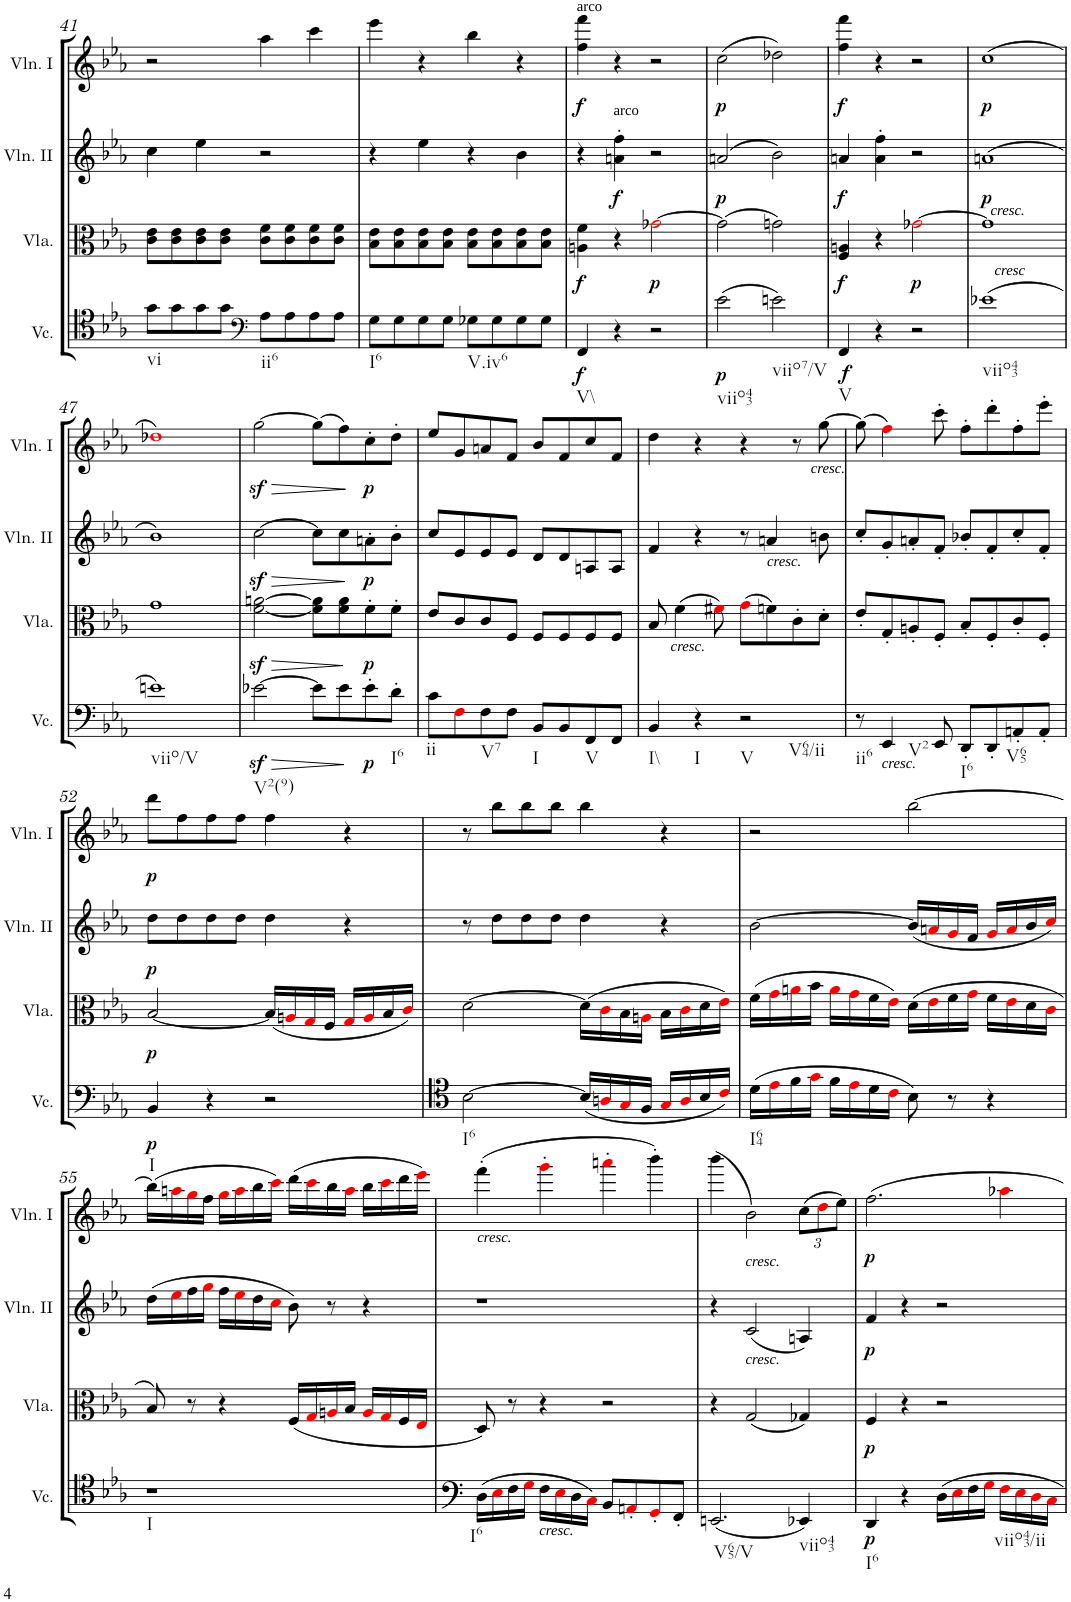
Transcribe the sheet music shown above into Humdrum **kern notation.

**kern	**dynam	**kern	**dynam	**kern	**dynam	**kern	**dynam
*part4	*part4	*part3	*part3	*part2	*part2	*part1	*part1
*staff4	*staff4	*staff3	*staff3	*staff2	*staff2	*staff1	*staff1
*I"Violoncello	*	*I"Viola	*	*I"Violin II	*	*I"Violin I	*
*I'Vc.	*	*I'Vla.	*	*I'Vln. II	*	*I'Vln. I	*
!!LO:PB:g=z
*clefC4	*	*clefC3	*	*clefG2	*	*clefG2	*
*k[b-e-a-]	*	*k[b-e-a-]	*	*k[b-e-a-]	*	*k[b-e-a-]	*
*E-:	*	*E-:	*	*E-:	*	*E-:	*
*M4/4	*	*M4/4	*	*M4/4	*	*M4/4	*
*met(c)	*	*met(c)	*	*met(c)	*	*met(c)	*
=41	=41	=41	=41	=41	=41	=41	=41
!LO:TX:b:t=vi	!	!	!	!	!	!	!
8g\L	.	8c\ 8e-\L	.	4cc\	.	2r	.
8g\	.	8c\ 8e-\	.	.	.	.	.
8g\	.	8c\ 8e-\	.	4ee-\	.	.	.
8g\J	.	8c\ 8e-\J	.	.	.	.	.
*clefF4	*	*	*	*	*	*	*
!LO:TX:b:t=ii6	!	!	!	!	!	!	!
8A-\L	.	8c\ 8f\L	.	2r	.	4aa-\	.
8A-\	.	8c\ 8f\	.	.	.	.	.
8A-\	.	8c\ 8f\	.	.	.	4ccc\	.
8A-\J	.	8c\ 8f\J	.	.	.	.	.
=42	=42	=42	=42	=42	=42	=42	=42
!LO:TX:b:t=I6	!	!	!	!	!	!	!
8G\L	.	8B-\ 8e-\L	.	4r	.	4eee-\	.
8G\	.	8B-\ 8e-\	.	.	.	.	.
8G\	.	8B-\ 8e-\	.	4ee-\	.	4r	.
8G\J	.	8B-\ 8e-\J	.	.	.	.	.
!LO:TX:b:t=V.iv6	!	!	!	!	!	!	!
8G-X\L	.	8B-\ 8e-\L	.	4r	.	4bb-\	.
8G-\	.	8B-\ 8e-\	.	.	.	.	.
8G-\	.	8B-\ 8e-\	.	4b-\	.	4r	.
8G-\J	.	8B-\ 8e-\J	.	.	.	.	.
=43	=43	=43	=43	=43	=43	=43	=43
!	!	!	!	!	!	!LO:TX:a:t=arco	!
!LO:TX:b:t=V\\	!	!	!	!	!	!	!
!	!LO:DY:b	!	!LO:DY:b	!	!	!	!LO:DY:b
4FF/	f	4An\ 4f\	f	4r	.	4ff\ 4fff\	f
!	!	!	!	!LO:TX:a:t=arco	!	!	!
!	!	!	!	!	!LO:DY:b	!	!
4r	.	4r	.	4an\' 4ff\'	f	4r	.
!	!	!	!LO:DY:b	!	!	!	!
2r	.	[2g-Xi\	p	2r	.	2r	.
=44	=44	=44	=44	=44	=44	=44	=44
!LO:TX:b:t=viio43	!	!	!	!	!	!	!
!	!LO:DY:b	!	!	!	!LO:DY:b	!	!LO:DY:b
(2e-\	p	(2g-\]	.	(2an/	p	(2cc\	p
!LO:TX:b:t=viio7/V	!	!	!	!	!	!	!
2en\)	.	2gn\)	.	2b-\)	.	2dd-X\)	.
=45	=45	=45	=45	=45	=45	=45	=45
!LO:TX:b:t=V	!	!	!	!	!	!	!
!	!LO:DY:b	!	!LO:DY:b	!	!LO:DY:b	!	!LO:DY:b
4FF/	f	4F/ 4An/	f	4an/	f	4ff\ 4fff\	f
4r	.	4r	.	4a\' 4ff\'	.	4r	.
!	!	!	!LO:DY:b	!	!	!	!
2r	.	[2g-Xi\	p	2r	.	2r	.
=46	=46	=46	=46	=46	=46	=46	=46
!	!	!LO:TX:a:i:t=cresc.	!	!	!	!	!
!LO:TX:a:i:t=cresc	!	!	!	!	!	!	!
!LO:TX:b:t=viio43	!	!	!	!	!	!	!
!	!	!	!	!	!LO:DY:b	!	!LO:DY:b
(1e-X	.	1g-]	.	(1an	p	(1cc	p
!!LO:LB:g=z
=47	=47	=47	=47	=47	=47	=47	=47
!LO:TX:b:t=viio/V	!	!	!	!	!	!	!
1en)	.	1g	.	1b-)	.	1dd-Xi)	.
=48	=48	=48	=48	=48	=48	=48	=48
!LO:TX:b:t=V2(9)	!	!	!	!	!	!	!
!	!LO:HP:b	!	!LO:HP:b	!	!LO:HP:b	!	!LO:HP:b
[2e-Xz<\	>	[2f\z< [2an\z<	>	[2ccz<\	>	[2ggz<\	>
8e-\L]	.	8f\] 8a\]L	.	8cc\L]	.	(8gg\L]	.
8e-\	.	8f\ 8a\	.	8cc\	.	8ff\)	.
!	!LO:DY:n=1:b	!	!LO:DY:n=1:b	!	!LO:DY:n=1:b	!	!LO:DY:n=1:b
8e-'\	] p	8f'\	] p	8an'\	] p	8cc'\	] p
!LO:TX:b:t=I6	!	!	!	!	!	!	!
8d'\J	.	8f'\J	.	8b-'\J	.	8dd'\J	.
=49	=49	=49	=49	=49	=49	=49	=49
!LO:TX:b:t=ii	!	!	!	!	!	!	!
8c\L	.	8e-/L	.	8cc/L	.	8ee-/L	.
8Fi\	.	8c/	.	8e-/	.	8g/	.
!LO:TX:b:t=V7	!	!	!	!	!	!	!
8F\	.	8c/	.	8e-/	.	8an/	.
8F\J	.	8F/J	.	8e-/J	.	8f/J	.
!LO:TX:b:t=I	!	!	!	!	!	!	!
8BB-/L	.	8F/L	.	8d/L	.	8b-/L	.
8BB-/	.	8F/	.	8d/	.	8f/	.
!LO:TX:b:t=V	!	!	!	!	!	!	!
8FF/	.	8F/	.	8An/	.	8cc/	.
8FF/J	.	8F/J	.	8A/J	.	8f/J	.
=50	=50	=50	=50	=50	=50	=50	=50
!LO:TX:b:t=I\\	!	!	!	!	!	!	!
4BB-/	.	8B-/	.	4f/	.	4dd\	.
!	!	!LO:TX:b:i:t=cresc.	!	!	!	!	!
.	.	(4f\	.	.	.	.	.
!LO:TX:b:t=I	!	!	!	!	!	!	!
4r	.	.	.	4r	.	4r	.
.	.	8f#Xi\)	.	.	.	.	.
!LO:TX:b:t=V	!	!	!	!	!	!	!
!LO:TX:b:t=V64/ii	!	!	!	!	!	!	!
2r	.	(8gi\L	.	8r	.	4r	.
!	!	!	!	!LO:TX:b:i:t=cresc.	!	!	!
.	.	8fn\)	.	4an/	.	.	.
.	.	8c'\	.	.	.	8r	.
!	!	!	!	!	!	!LO:TX:b:i:t=cresc.	!
.	.	8d'\J	.	8bn\	.	[8gg\	.
=51	=51	=51	=51	=51	=51	=51	=51
!LO:TX:b:t=ii6	!	!	!	!	!	!	!
8r	.	8e-'/L	.	8cc'/L	.	(8gg\]	.
!LO:TX:b:i:t=cresc.	!	!	!	!	!	!	!
!LO:TX:b:t=V2	!	!	!	!	!	!	!
4EE-/	.	8G'/	.	8g'/	.	4ffi\)	.
.	.	8An'/	.	8an'/	.	.	.
8EE-/	.	8F'/J	.	8f'/J	.	8ccc'\	.
!LO:TX:b:t=I6	!	!	!	!	!	!	!
8DD'/L	.	8B-'/L	.	8b-X'/L	.	8ff'\L	.
8DD'/	.	8F'/	.	8f'/	.	8ddd'\	.
!LO:TX:b:t=V65	!	!	!	!	!	!	!
8AAn'/	.	8c'/	.	8cc'/	.	8ff'\	.
8AA'/J	.	8F'/J	.	8f'/J	.	8eee-'\J	.
!!LO:LB:g=z
=52	=52	=52	=52	=52	=52	=52	=52
!LO:TX:b:t=I	!	!	!	!	!	!	!
!	!LO:DY:b	!	!LO:DY:b	!	!LO:DY:b	!	!LO:DY:b
4BB-/	p	[2B-/	p	8dd\L	p	8ddd\L	p
.	.	.	.	8dd\	.	8ff\	.
4r	.	.	.	8dd\	.	8ff\	.
.	.	.	.	8dd\J	.	8ff\J	.
2r	.	(16B-/LL]	.	4dd\	.	4ff\	.
.	.	16Ani/	.	.	.	.	.
.	.	16Gi/	.	.	.	.	.
.	.	16F/JJ	.	.	.	.	.
.	.	16Gi/LL	.	4r	.	4r	.
.	.	16Ai/	.	.	.	.	.
.	.	16B-/	.	.	.	.	.
.	.	16ci/JJ)	.	.	.	.	.
=53	=53	=53	=53	=53	=53	=53	=53
!LO:TX:b:t=I6	!	!	!	!	!	!	!
[2B-\	.	[2d\	.	8r	.	8r	.
.	.	.	.	8dd\L	.	8bb-\L	.
.	.	.	.	8dd\	.	8bb-\	.
.	.	.	.	8dd\J	.	8bb-\J	.
(16B-/LL]	.	(16d\LL]	.	4dd\	.	4bb-\	.
16Ani/	.	16ci\	.	.	.	.	.
16Gi/	.	16B-\	.	.	.	.	.
16F/JJ	.	16Ani\JJ	.	.	.	.	.
16Gi/LL	.	16B-\LL	.	4r	.	4r	.
16Ai/	.	16ci\	.	.	.	.	.
16B-/	.	16d\	.	.	.	.	.
16ci/JJ)	.	16e-i\JJ)	.	.	.	.	.
=54	=54	=54	=54	=54	=54	=54	=54
!LO:TX:b:t=I64	!	!	!	!	!	!	!
(16d\LL	.	(16f\LL	.	[2b-\	.	2r	.
16e-i\	.	16gi\	.	.	.	.	.
16f\	.	16ani\	.	.	.	.	.
16gi\JJ	.	16b-\JJ	.	.	.	.	.
16f\LL	.	16ai\LL	.	.	.	.	.
16e-i\	.	16gi\	.	.	.	.	.
16d\	.	16f\	.	.	.	.	.
16ci\JJ	.	16e-i\JJ)	.	.	.	.	.
8B-\)	.	(16d\LL	.	(16b-/LL]	.	[2bb-\	.
.	.	16e-i\	.	16ani/	.	.	.
8r	.	16f\	.	16gi/	.	.	.
.	.	16gi\JJ	.	16f/JJ	.	.	.
4r	.	16f\LL	.	16gi/LL	.	.	.
.	.	16e-i\	.	16ai/	.	.	.
.	.	16d\	.	16b-/	.	.	.
.	.	16ci\JJ	.	16cci/JJ)	.	.	.
!!LO:LB:g=z
=55	=55	=55	=55	=55	=55	=55	=55
!LO:TX:b:t=I	!	!	!	!	!	!	!
1r	.	8B-/)	.	(16dd\LL	.	(16bb-\LL]	.
.	.	.	.	16ee-i\	.	16aani\	.
.	.	8r	.	16ff\	.	16ggi\	.
.	.	.	.	16ggi\JJ	.	16ff\JJ	.
.	.	4r	.	16ff\LL	.	16ggi\LL	.
.	.	.	.	16ee-i\	.	16aai\	.
.	.	.	.	16dd\	.	16bb-\	.
.	.	.	.	16cci\JJ	.	16ccci\JJ)	.
.	.	(16F/LL	.	8b-\)	.	(16ddd\LL	.
.	.	16Gi/	.	.	.	16ccci\	.
.	.	16Ani/	.	8r	.	16bb-\	.
.	.	16B-/JJ	.	.	.	16aai\JJ	.
.	.	16Ai/LL	.	4r	.	16bb-\LL	.
.	.	16Gi/	.	.	.	16ccci\	.
.	.	16F/	.	.	.	16ddd\	.
.	.	16E-i/JJ	.	.	.	16eee-i\JJ)	.
=56	=56	=56	=56	=56	=56	=56	=56
!	!	!	!	!	!	!LO:TX:b:i:t=cresc.	!
!LO:TX:b:t=I6	!	!	!	!	!	!	!
(16D\LL	.	8D/)	.	1r	.	(4fff'\	.
16E-i\	.	.	.	.	.	.	.
16F\	.	8r	.	.	.	.	.
16Gi\JJ	.	.	.	.	.	.	.
!LO:TX:b:i:t=cresc.	!	!	!	!	!	!	!
16F\LL	.	4r	.	.	.	4ggg'i\	.
16E-i\	.	.	.	.	.	.	.
16D\	.	.	.	.	.	.	.
16Ci\JJ)	.	.	.	.	.	.	.
8BB-/L	.	2r	.	.	.	4aaan'i\	.
8AAn'i/	.	.	.	.	.	.	.
8GG'i/	.	.	.	.	.	4bbb-'\)	.
8FF'/J	.	.	.	.	.	.	.
=57	=57	=57	=57	=57	=57	=57	=57
!LO:TX:b:t=V65/V	!	!	!	!	!	!	!
(2.EEn/	.	4r	.	4r	.	(4bbb-\	.
!	!	!	!	!LO:TX:a:i:t=cresc.	!	!	!
!	!	!LO:TX:a:i:t=cresc.	!	!	!	!	!
.	.	(2G/	.	(2c/	.	2b-\)	.
*	*	*	*	*	*	*Xbrackettup	*
!LO:TX:b:t=viio43	!	!	!	!	!	!	!
4EE-X/)	.	4G-X/)	.	4An/)	.	(12cc\L	.
.	.	.	.	.	.	12ddi\	.
.	.	.	.	.	.	12ee-\J)	.
=58	=58	=58	=58	=58	=58	=58	=58
!LO:TX:b:t=I6	!	!	!	!	!	!	!
!	!LO:DY:b	!	!LO:DY:b	!	!LO:DY:b	!	!LO:DY:b
4DD/	p	4F/	p	4f/	p	2.ff\	p
4r	.	4r	.	4r	.	.	.
16D\LL	.	2r	.	2r	.	.	.
16E-i\	.	.	.	.	.	.	.
16F\	.	.	.	.	.	.	.
16Gi\JJ	.	.	.	.	.	.	.
!LO:TX:b:t=viio43/ii	!	!	!	!	!	!	!
16Fi\LL	.	.	.	.	.	4aa-Xi\	.
16E-i\	.	.	.	.	.	.	.
16Di\	.	.	.	.	.	.	.
16Ci\JJ	.	.	.	.	.	.	.
=	=	=	=	=	=	=	=
*-	*-	*-	*-	*-	*-	*-	*-
